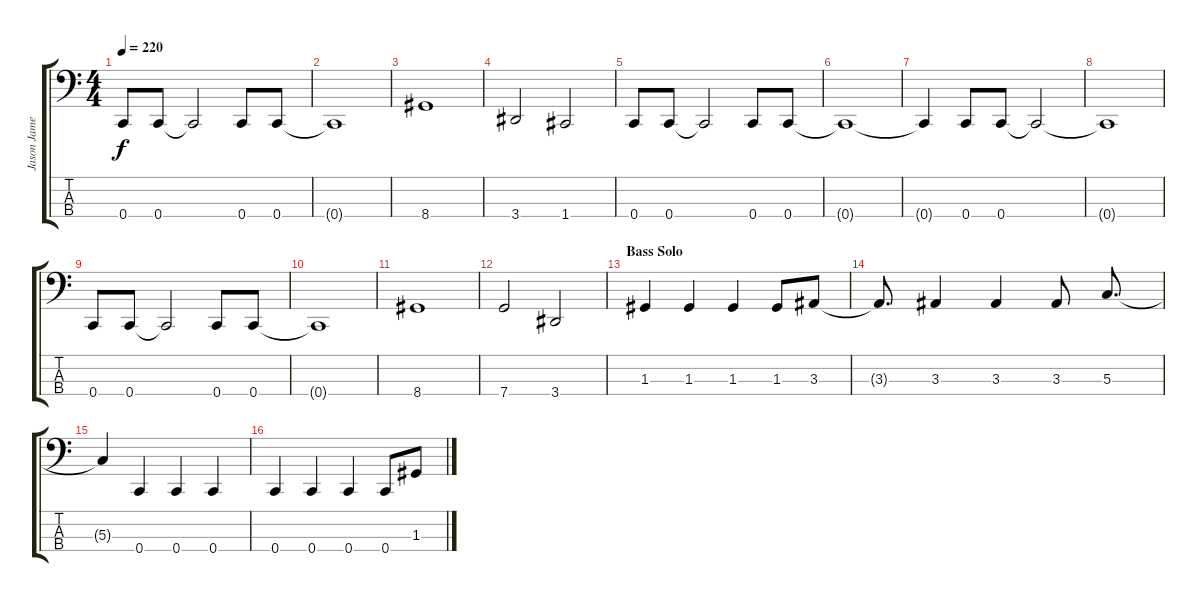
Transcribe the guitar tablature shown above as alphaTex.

\track ("Jason James" "Jason Jame") {instrument electricbasspick}
\staff {score tabs}
\tuning (F2 C2 G1 C1) {hide}
\ts (4 4)
\tempo 220
\clef f4
\ks c
0.4.8{dy f} 0.4.8 0.4{t}.2 0.4.8 0.4.8 |
0.4{t}.1 |
8.4.1 |
3.4.2 1.4.2 |
0.4.8 0.4.8 0.4{t}.2 0.4.8 0.4.8 |
0.4{t}.1 |
0.4{t}.4 0.4.8 0.4.8 0.4{t}.2 |
0.4{t}.1 |
0.4.8 0.4.8 0.4{t}.2 0.4.8 0.4.8 |
0.4{t}.1 |
8.4.1 |
7.4.2 3.4.2 |
\section ("" "Bass Solo")
1.3.4{instrument lead8bassandlead} 1.3.4 1.3.4 1.3.8 3.3.8 |
3.3{t}.8{d} 3.3.4 3.3.4 3.3.8 5.3.8{d} |
5.3{t}.4 0.4.4 0.4.4 0.4.4 |
0.4.4 0.4.4 0.4.4 0.4.8 1.3.8
